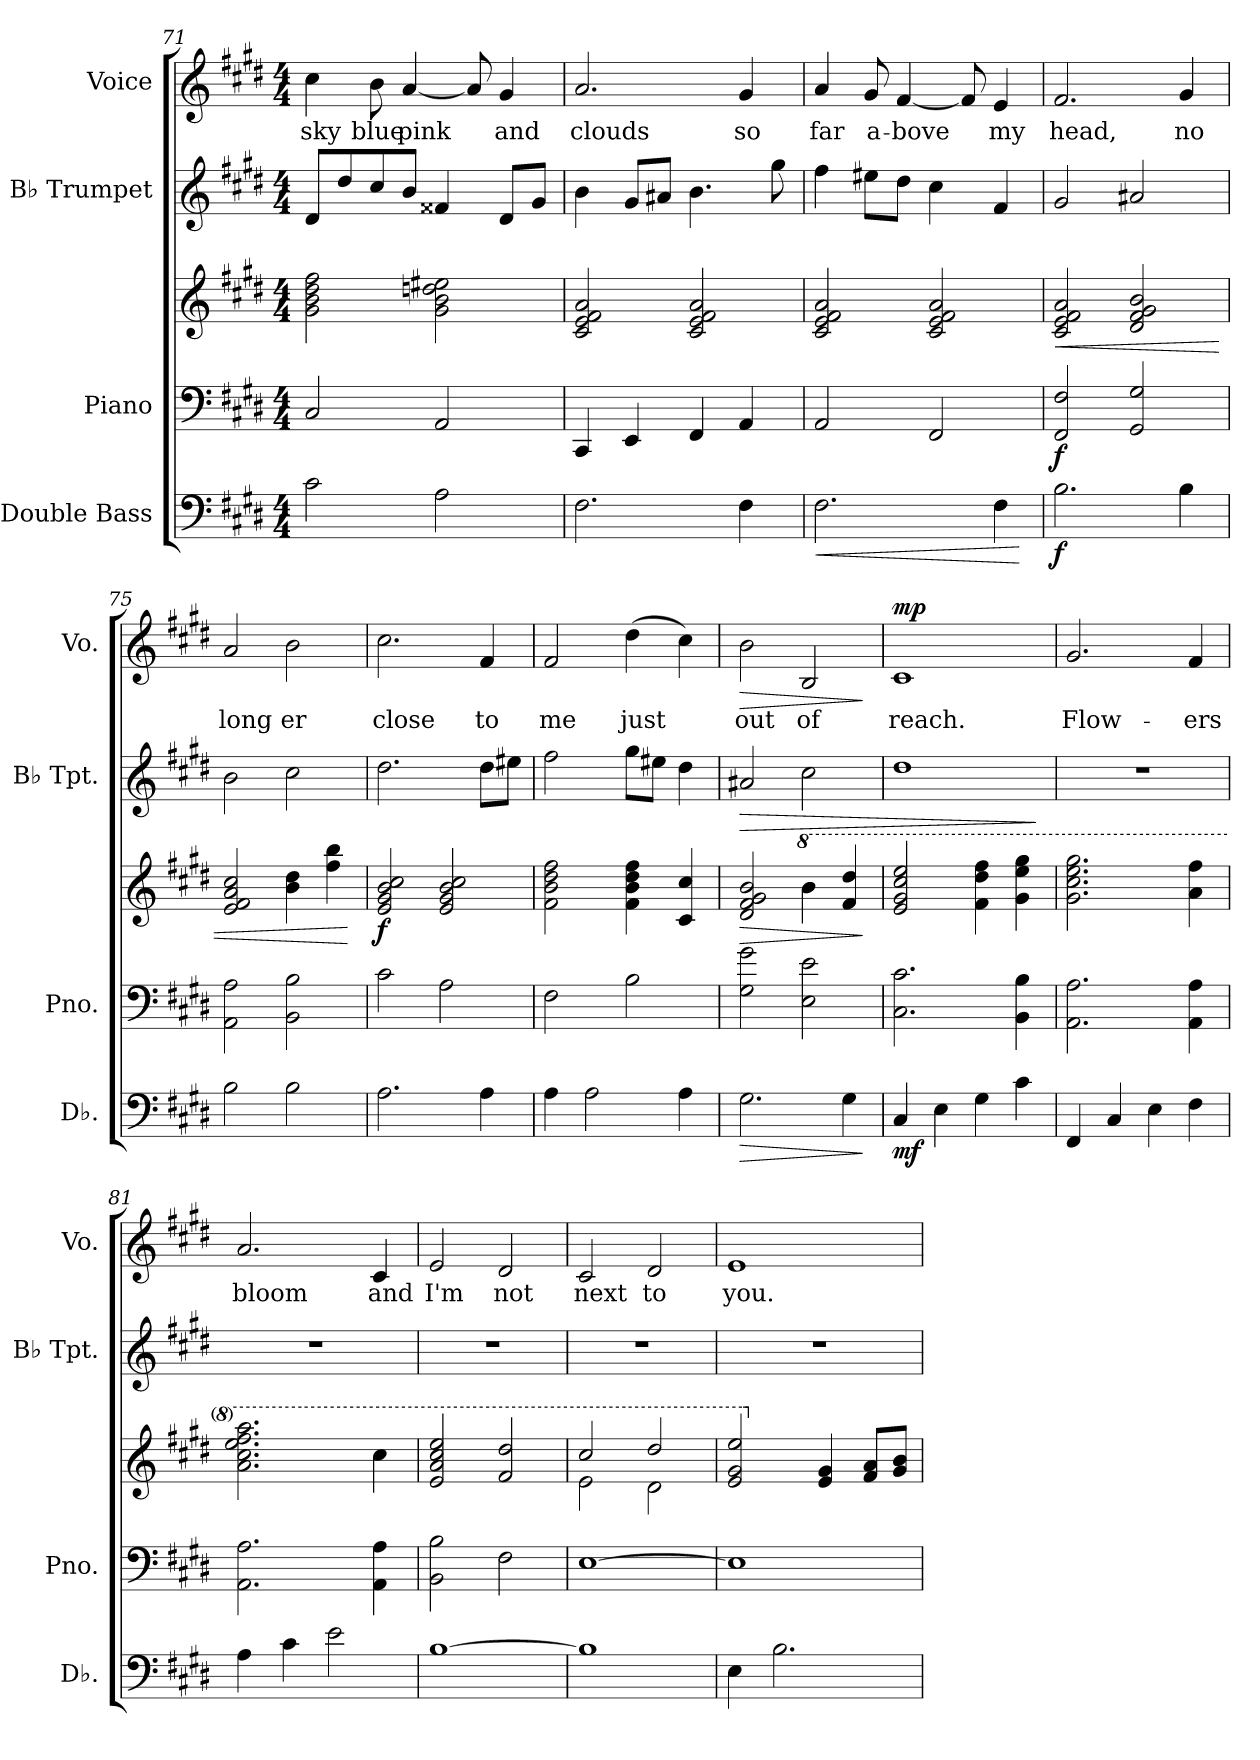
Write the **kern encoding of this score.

**kern	**dynam	**kern	**kern	**dynam	**kern	**dynam	**kern	**text	**dynam
*part4	*part4	*part3	*part3	*part3	*part2	*part2	*part1	*part1	*part1
*staff5	*staff5	*staff4	*staff3	*staff3/4	*staff2	*staff2	*staff1	*staff1	*staff1
*I"Double Bass	*	*I"Piano	*	*	*I"B♭ Trumpet	*	*I"Voice	*	*
*I'Db.	*	*I'Pno.	*	*	*I'B♭ Tpt.	*	*I'Vo.	*	*
*clefF4	*	*clefF4	*clefG2	*	*clefG2	*	*clefG2	*	*
*ITrd7c12	*	*	*	*	*ITrd1c2	*	*	*	*
*k[f#c#g#d#]	*	*k[f#c#g#d#]	*k[f#c#g#d#]	*	*k[f#c#]	*	*k[f#c#g#d#]	*	*
*M4/4	*	*M4/4	*M4/4	*	*M4/4	*	*M4/4	*	*
=71	=71	=71	=71	=71	=71	=71	=71	=71	=71
!	!	!	!	!	!	!	!	!LO:LY:b	!
2C#\	.	2C#/	2g#\ 2b\ 2dd#\ 2ff#\	.	8c#/L	.	4cc#\	sky	.
.	.	.	.	.	8cc#/	.	.	.	.
!	!	!	!	!	!	!	!	!LO:LY:b	!
.	.	.	.	.	8b/	.	8b\	blue	.
!	!	!	!	!	!	!	!	!LO:LY:b	!
.	.	.	.	.	8a/J	.	[4a/	-pink	.
2AA\	.	2AA/	2g#\ 2b\ 2ddn\ 2ee#X\	.	4e#X/	.	.	.	.
.	.	.	.	.	.	.	8a/]	.	.
!	!	!	!	!	!	!	!	!LO:LY:b	!
.	.	.	.	.	8c#/L	.	4g#/	and	.
.	.	.	.	.	8f#/J	.	.	.	.
=72	=72	=72	=72	=72	=72	=72	=72	=72	=72
!	!	!	!	!	!	!	!	!LO:LY:b	!
2.FF#\	.	4CC#/	2c#/ 2e/ 2f#/ 2a/	.	4a\	.	2.a/	clouds	.
.	.	4EE/	.	.	8f#/L	.	.	.	.
.	.	.	.	.	8g#X/J	.	.	.	.
.	.	4FF#/	2c#/ 2e/ 2f#/ 2a/	.	4.a\	.	.	.	.
!	!	!	!	!	!	!	!	!LO:LY:b	!
4FF#\	.	4AA/	.	.	.	.	4g#/	so	.
.	.	.	.	.	8ff#\	.	.	.	.
!!LO:PB:g=z
=73	=73	=73	=73	=73	=73	=73	=73	=73	=73
!	!LO:HP:b	!	!	!	!	!	!	!LO:LY:b	!
2.FF#\	<	2AA/	2c#/ 2e/ 2f#/ 2a/	.	4ee\	.	4a/	far	.
!	!	!	!	!	!	!	!	!LO:LY:b	!
.	.	.	.	.	8dd#X\L	.	8g#/	a-	.
!	!	!	!	!	!	!	!	!LO:LY:b	!
.	.	.	.	.	8cc#\J	.	[4f#/	-bove	.
.	.	2FF#/	2c#/ 2e/ 2f#/ 2a/	.	4b\	.	.	.	.
.	.	.	.	.	.	.	8f#/]	.	.
!	!	!	!	!	!	!	!	!LO:LY:b	!
4FF#\	.	.	.	.	4e/	.	4e/	my	.
.	[	.	.	.	.	.	.	.	.
=74	=74	=74	=74	=74	=74	=74	=74	=74	=74
!	!LO:DY:b	!	!	!LO:HP:b	!	!	!	!LO:LY:b	!
!	!	!	!	!LO:DY:n=1:b=2	!	!	!	!	!
2.BB\	f	2FF#/ 2F#/	2c#/ 2e/ 2f#/ 2a/	< f	2f#/	.	2.f#/	head,	.
.	.	2GG#/ 2G#/	2d#/ 2f#/ 2g#/ 2b/	.	2g#X/	.	.	.	.
!	!	!	!	!	!	!	!	!LO:LY:b	!
4BB\	.	.	.	.	.	.	4g#/	no	.
=75	=75	=75	=75	=75	=75	=75	=75	=75	=75
!	!	!	!	!	!	!	!	!LO:LY:b	!
2BB\	.	2AA\ 2A\	2e/ 2f#/ 2a/ 2cc#/	.	2a\	.	2a/	long	.
!	!	!	!	!	!	!	!	!LO:LY:b	!
2BB\	.	2BB\ 2B\	4b\ 4dd#\	.	2b\	.	2b\	er	.
.	.	.	4ff#\ 4bb\	.	.	.	.	.	.
.	.	.	.	[	.	.	.	.	.
=76	=76	=76	=76	=76	=76	=76	=76	=76	=76
!	!	!	!	!LO:DY:b	!	!	!	!LO:LY:b	!
2.AA\	.	2c#\	2e/ 2g#/ 2b/ 2cc#/	f	2.cc#\	.	2.cc#\	close	.
.	.	2A\	2e/ 2g#/ 2b/ 2cc#/	.	.	.	.	.	.
!	!	!	!	!	!	!	!	!LO:LY:b	!
4AA\	.	.	.	.	8cc#\L	.	4f#/	to	.
.	.	.	.	.	8dd#X\J	.	.	.	.
=77	=77	=77	=77	=77	=77	=77	=77	=77	=77
!	!	!	!	!	!	!	!	!LO:LY:b	!
4AA\	.	2F#\	2f#\ 2b\ 2dd#\ 2ff#\	.	2ee\	.	2f#/	me	.
2AA\	.	.	.	.	.	.	.	.	.
!	!	!	!	!	!	!	!	!LO:LY:b	!
.	.	2B\	4f#\ 4b\ 4dd#\ 4ff#\	.	8ff#\L	.	(>4dd#\	just	.
.	.	.	.	.	8dd#X\J	.	.	.	.
4AA\	.	.	4c#/ 4cc#/	.	4cc#\	.	4cc#\)	.	.
=78	=78	=78	=78	=78	=78	=78	=78	=78	=78
!	!LO:HP:b	!	!	!LO:HP:b	!	!LO:HP:b	!	!LO:LY:b	!LO:HP:b
2.GG#\	>	2G#\ 2g#\	2d#/ 2f#/ 2g#/ 2b/	>	2g#X/	>	2b\	out	>
*	*	*	*8va	*	*	*	*	*	*
!	!	!	!	!	!	!	!	!LO:LY:b	!
.	.	2E\ 2e\	4bb\	.	2b\	.	2B/	of	.
4GG#\	.	.	4ff#/ 4ddd#/	.	.	.	.	.	.
.	]	.	.	]	.	.	.	.	]
=79	=79	=79	=79	=79	=79	=79	=79	=79	=79
!	!LO:DY:b	!	!	!LO:DY:b=2	!	!	!	!LO:LY:b	!
!	!	!	!	!LO:DY:n=1:b	!	!	!	!	!LO:DY:b
4CC#/	mf	2.C#\ 2.c#\	2ee/ 2gg#/ 2ccc#/ 2eee/	mp mp	1cc#	.	1c#	reach.	mp
4EE\	.	.	.	.	.	.	.	.	.
4GG#\	.	.	4ff#\ 4ddd#\ 4fff#\	.	.	.	.	.	.
4C#\	.	4BB\ 4B\	4gg#\ 4eee\ 4ggg#\	.	.	.	.	.	.
.	.	.	.	.	.	]	.	.	.
!!LO:LB:g=z
=80	=80	=80	=80	=80	=80	=80	=80	=80	=80
!	!	!	!	!	!	!LO:DY:b	!	!LO:LY:b	!
4FFF#/	.	2.AA\ 2.A\	2.gg#\ 2.ccc#\ 2.eee\ 2.ggg#\	.	1r	other-dynamics	2.g#/	Flow-	.
4CC#/	.	.	.	.	.	.	.	.	.
4EE\	.	.	.	.	.	.	.	.	.
!	!	!	!	!	!	!	!	!LO:LY:b	!
4FF#\	.	4AA\ 4A\	4aa\ 4fff#\	.	.	.	4f#/	-ers	.
=81	=81	=81	=81	=81	=81	=81	=81	=81	=81
!	!	!	!	!	!	!	!	!LO:LY:b	!
4AA\	.	2.AA\ 2.A\	2.aa\ 2.ccc#\ 2.eee\ 2.fff#\ 2.aaa\	.	1r	.	2.a/	bloom	.
4C#\	.	.	.	.	.	.	.	.	.
2E\	.	.	.	.	.	.	.	.	.
!	!	!	!	!	!	!	!	!LO:LY:b	!
.	.	4AA\ 4A\	4ccc#\	.	.	.	4c#/	and	.
=82	=82	=82	=82	=82	=82	=82	=82	=82	=82
!	!	!	!	!	!	!	!	!LO:LY:b	!
[1BB	.	2BB\ 2B\	2ee/ 2aa/ 2ccc#/ 2eee/	.	1r	.	2e/	I'm	.
!	!	!	!	!	!	!	!	!LO:LY:b	!
.	.	2F#\	2ff#/ 2ddd#/	.	.	.	2d#/	not	.
=83	=83	=83	=83	=83	=83	=83	=83	=83	=83
*	*	*	*^	*	*	*	*	*	*
!	!	!	!	!	!	!	!	!	!LO:LY:b	!
1BB]	.	[1E	2ccc#/	2ee\	.	1r	.	2c#/	next	.
!	!	!	!	!	!	!	!	!	!LO:LY:b	!
.	.	.	2ddd#/	2dd#\	.	.	.	2d#/	to	.
=84	=84	=84	=84	=84	=84	=84	=84	=84	=84	=84
!	!	!	!	!	!	!	!	!	!LO:LY:b	!
*	*	*	*v	*v	*	*	*	*	*	*
4EE\	.	1E]	2ee/ 2gg#/ 2eee/	.	1r	.	1e	you.	.
2.BB\	.	.	.	.	.	.	.	.	.
*	*	*	*X8va	*	*	*	*	*	*
.	.	.	4e/ 4g#/	.	.	.	.	.	.
.	.	.	8f#/ 8a/L	.	.	.	.	.	.
.	.	.	8g#/ 8b/J	.	.	.	.	.	.
=	=	=	=	=	=	=	=	=	=
*-	*-	*-	*-	*-	*-	*-	*-	*-	*-
